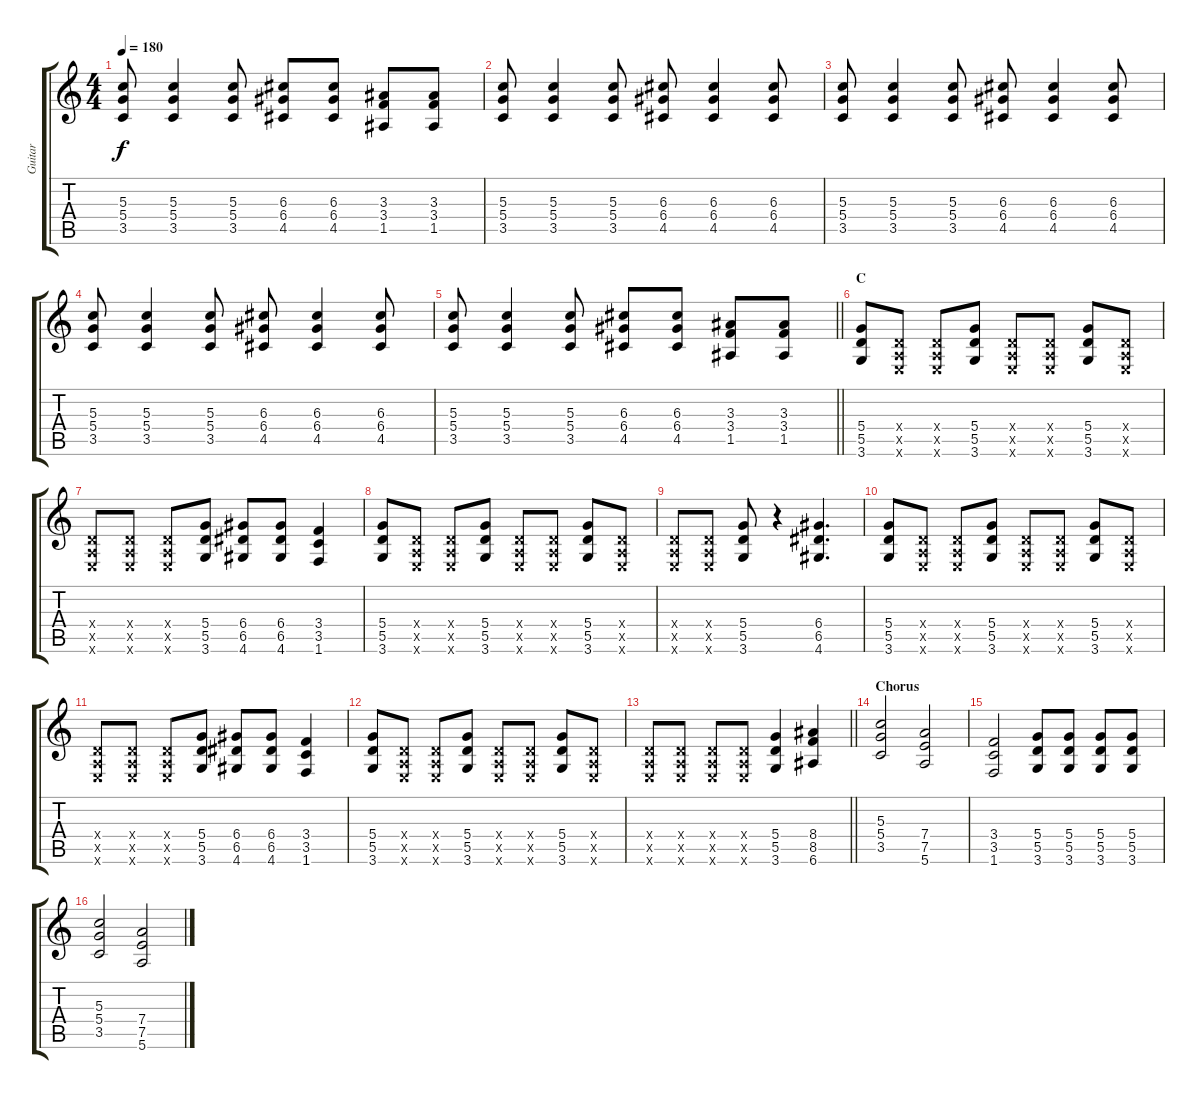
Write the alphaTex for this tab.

\track ("Guitar" "Guitar") {instrument overdrivenguitar}
\staff {score tabs}
\tuning (E4 B3 G3 D3 A2 E2) {hide}
\ts (4 4)
\tempo 180
\clef g2
\ks c
(5.3 5.4 3.5).8{dy f} (5.3 5.4 3.5).4 (5.3 5.4 3.5).8 (6.3 6.4 4.5).8 (6.3 6.4 4.5).8 (3.3 3.4 1.5).8 (3.3 3.4 1.5).8 |
(5.3 5.4 3.5).8 (5.3 5.4 3.5).4 (5.3 5.4 3.5).8 (6.3 6.4 4.5).8 (6.3 6.4 4.5).4 (6.3 6.4 4.5).8 |
(5.3 5.4 3.5).8 (5.3 5.4 3.5).4 (5.3 5.4 3.5).8 (6.3 6.4 4.5).8 (6.3 6.4 4.5).4 (6.3 6.4 4.5).8 |
(5.3 5.4 3.5).8 (5.3 5.4 3.5).4 (5.3 5.4 3.5).8 (6.3 6.4 4.5).8 (6.3 6.4 4.5).4 (6.3 6.4 4.5).8 |
\barLineRight lightlight
(5.3 5.4 3.5).8 (5.3 5.4 3.5).4 (5.3 5.4 3.5).8 (6.3 6.4 4.5).8 (6.3 6.4 4.5).8 (3.3 3.4 1.5).8 (3.3 3.4 1.5).8 |
\section ("" "C")
(5.4 5.5 3.6).8 (0.4{x} 0.5{x} 0.6{x}).8 (0.4{x} 0.5{x} 0.6{x}).8 (5.4 5.5 3.6).8 (0.4{x} 0.5{x} 0.6{x}).8 (0.4{x} 0.5{x} 0.6{x}).8 (5.4 5.5 3.6).8 (0.4{x} 0.5{x} 0.6{x}).8 |
(0.4{x} 0.5{x} 0.6{x}).8 (0.4{x} 0.5{x} 0.6{x}).8 (0.4{x} 0.5{x} 0.6{x}).8 (5.4 5.5 3.6).8 (6.4 6.5 4.6).8 (6.4 6.5 4.6).8 (3.4 3.5 1.6).4 |
(5.4 5.5 3.6).8 (0.4{x} 0.5{x} 0.6{x}).8 (0.4{x} 0.5{x} 0.6{x}).8 (5.4 5.5 3.6).8 (0.4{x} 0.5{x} 0.6{x}).8 (0.4{x} 0.5{x} 0.6{x}).8 (5.4 5.5 3.6).8 (0.4{x} 0.5{x} 0.6{x}).8 |
(0.4{x} 0.5{x} 0.6{x}).8 (0.4{x} 0.5{x} 0.6{x}).8 (5.4 5.5 3.6).8 r.4 (6.4 6.5 4.6).4{d} |
(5.4 5.5 3.6).8 (0.4{x} 0.5{x} 0.6{x}).8 (0.4{x} 0.5{x} 0.6{x}).8 (5.4 5.5 3.6).8 (0.4{x} 0.5{x} 0.6{x}).8 (0.4{x} 0.5{x} 0.6{x}).8 (5.4 5.5 3.6).8 (0.4{x} 0.5{x} 0.6{x}).8 |
(0.4{x} 0.5{x} 0.6{x}).8 (0.4{x} 0.5{x} 0.6{x}).8 (0.4{x} 0.5{x} 0.6{x}).8 (5.4 5.5 3.6).8 (6.4 6.5 4.6).8 (6.4 6.5 4.6).8 (3.4 3.5 1.6).4 |
(5.4 5.5 3.6).8 (0.4{x} 0.5{x} 0.6{x}).8 (0.4{x} 0.5{x} 0.6{x}).8 (5.4 5.5 3.6).8 (0.4{x} 0.5{x} 0.6{x}).8 (0.4{x} 0.5{x} 0.6{x}).8 (5.4 5.5 3.6).8 (0.4{x} 0.5{x} 0.6{x}).8 |
\barLineRight lightlight
(0.4{x} 0.5{x} 0.6{x}).8 (0.4{x} 0.5{x} 0.6{x}).8 (0.4{x} 0.5{x} 0.6{x}).8 (0.4{x} 0.5{x} 0.6{x}).8 (5.4 5.5 3.6).4 (8.4 8.5 6.6).4 |
\section ("" "Chorus")
(5.3 5.4 3.5).2 (7.4 7.5 5.6).2 |
(3.4 3.5 1.6).2 (5.4 5.5 3.6).8 (5.4 5.5 3.6).8 (5.4 5.5 3.6).8 (5.4 5.5 3.6).8 |
(5.3 5.4 3.5).2 (7.4 7.5 5.6).2
